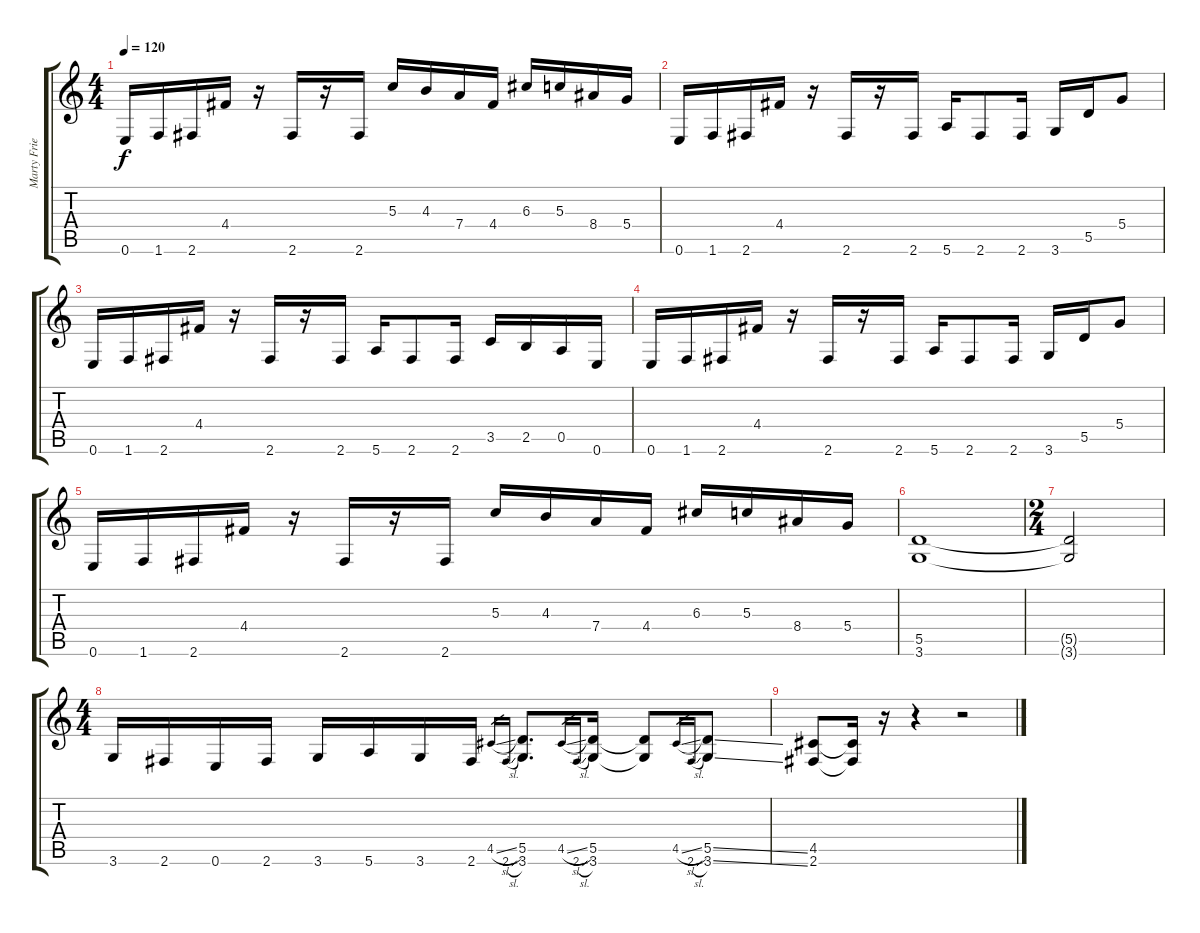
\track ("Marty Friedman" "Marty Frie") {instrument distortionguitar}
\staff {score tabs}
\tuning (E4 B3 G3 D3 A2 E2) {hide}
\ts (4 4)
\tempo 120
\clef g2
\ks c
0.6.16{dy f} 1.6.16 2.6.16 4.4.16 r.16 2.6.16 r.16 2.6.16 5.3.16 4.3.16 7.4.16 4.4.16 6.3.16 5.3.16 8.4.16 5.4.16 |
0.6.16 1.6.16 2.6.16 4.4.16 r.16 2.6.16 r.16 2.6.16 5.6.16 2.6.8 2.6.16 3.6.16 5.5.16 5.4.8 |
0.6.16 1.6.16 2.6.16 4.4.16 r.16 2.6.16 r.16 2.6.16 5.6.16 2.6.8 2.6.16 3.5.16 2.5.16 0.5.16 0.6.16 |
0.6.16 1.6.16 2.6.16 4.4.16 r.16 2.6.16 r.16 2.6.16 5.6.16 2.6.8 2.6.16 3.6.16 5.5.16 5.4.8 |
0.6.16 1.6.16 2.6.16 4.4.16 r.16 2.6.16 r.16 2.6.16 5.3.16 4.3.16 7.4.16 4.4.16 6.3.16 5.3.16 8.4.16 5.4.16 |
(5.5 3.6).1 |
\ts (2 4)
(5.5{t} 3.6{t}).2 |
\ts (4 4)
3.6.16 2.6.16 0.6.16 2.6.16 3.6.16 5.6.16 3.6.16 2.6.16 4.5{sl}.16{gr} 2.6{sl}.16{gr} (5.5 3.6).8{d} 4.5{sl}.16{gr} 2.6{sl}.16{gr} (5.5 3.6).16 (5.5{t} 3.6{t}).8 4.5{sl}.16{gr} 2.6{sl}.16{gr} (5.5{ss} 3.6{ss}).8 |
(4.5 2.6).8 (4.5{t} 2.6{t}).16 r.16 r.4 r.2
